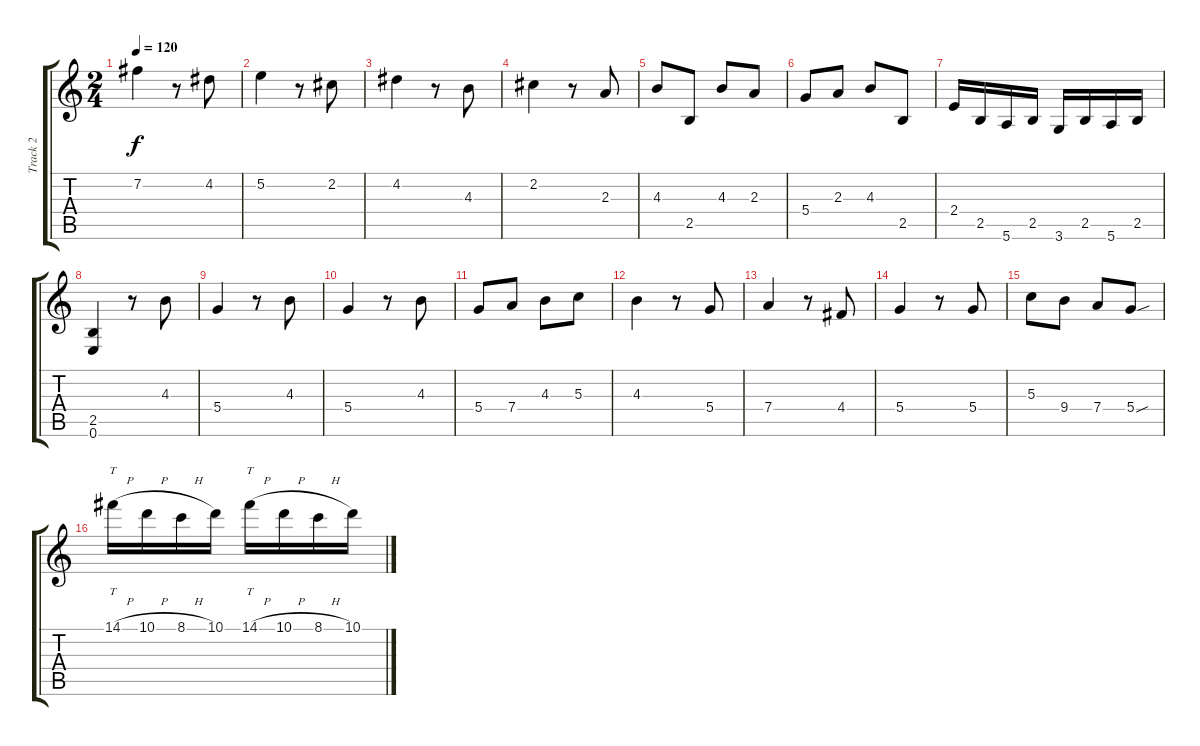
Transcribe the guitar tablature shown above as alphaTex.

\track ("Track 2" "Track 2") {instrument electricguitarjazz}
\staff {score tabs}
\tuning (E4 B3 G3 D3 A2 E2) {hide}
\ts (2 4)
\tempo 120
\clef g2
\ks c
7.2.4{dy f} r.8 4.2.8 |
5.2.4 r.8 2.2.8 |
4.2.4 r.8 4.3.8 |
2.2.4 r.8 2.3.8 |
4.3.8 2.5.8 4.3.8 2.3.8 |
5.4.8 2.3.8 4.3.8 2.5.8 |
2.4.16 2.5.16 5.6.16 2.5.16 3.6.16 2.5.16 5.6.16 2.5.16 |
(2.5 0.6).4 r.8 4.3.8 |
5.4.4 r.8 4.3.8 |
5.4.4 r.8 4.3.8 |
5.4.8 7.4.8 4.3.8 5.3.8 |
4.3.4 r.8 5.4.8 |
7.4.4 r.8 4.4.8 |
5.4.4 r.8 5.4.8 |
5.3.8 9.4.8 7.4.8 5.4{sou}.8 |
14.1{h}.16{tt} 10.1{h}.16 8.1{h}.16 10.1.16 14.1{h}.16{tt} 10.1{h}.16 8.1{h}.16 10.1.16
